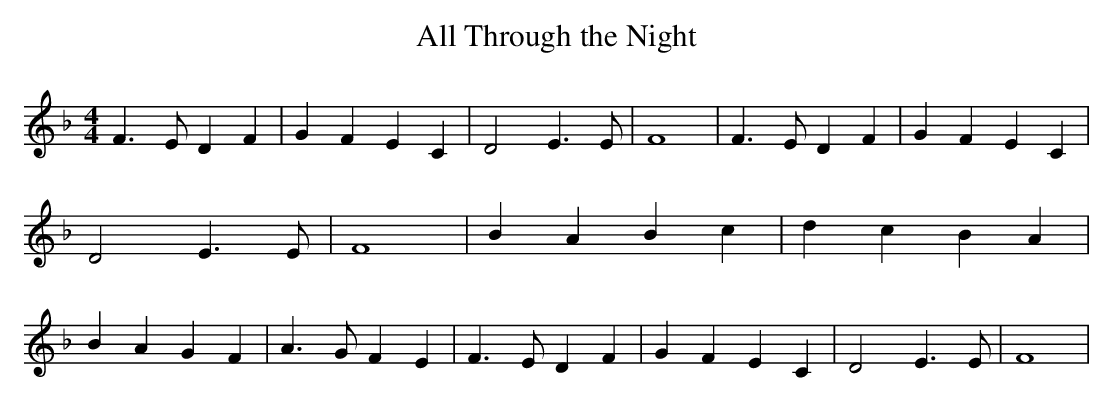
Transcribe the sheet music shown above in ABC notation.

X:1
T:All Through the Night
M:4/4
L:1/4
K:F
 F3/2 E/2 D F| G F E C| D2 E3/2 E/2| F4| F3/2 E/2 D F| G F E C| D2 E3/2 E/2|\
 F4| B A B c| d c B A| B A G F| A3/2 G/2 F E| F3/2 E/2 D F| G F E C|\
 D2 E3/2 E/2| F4|
